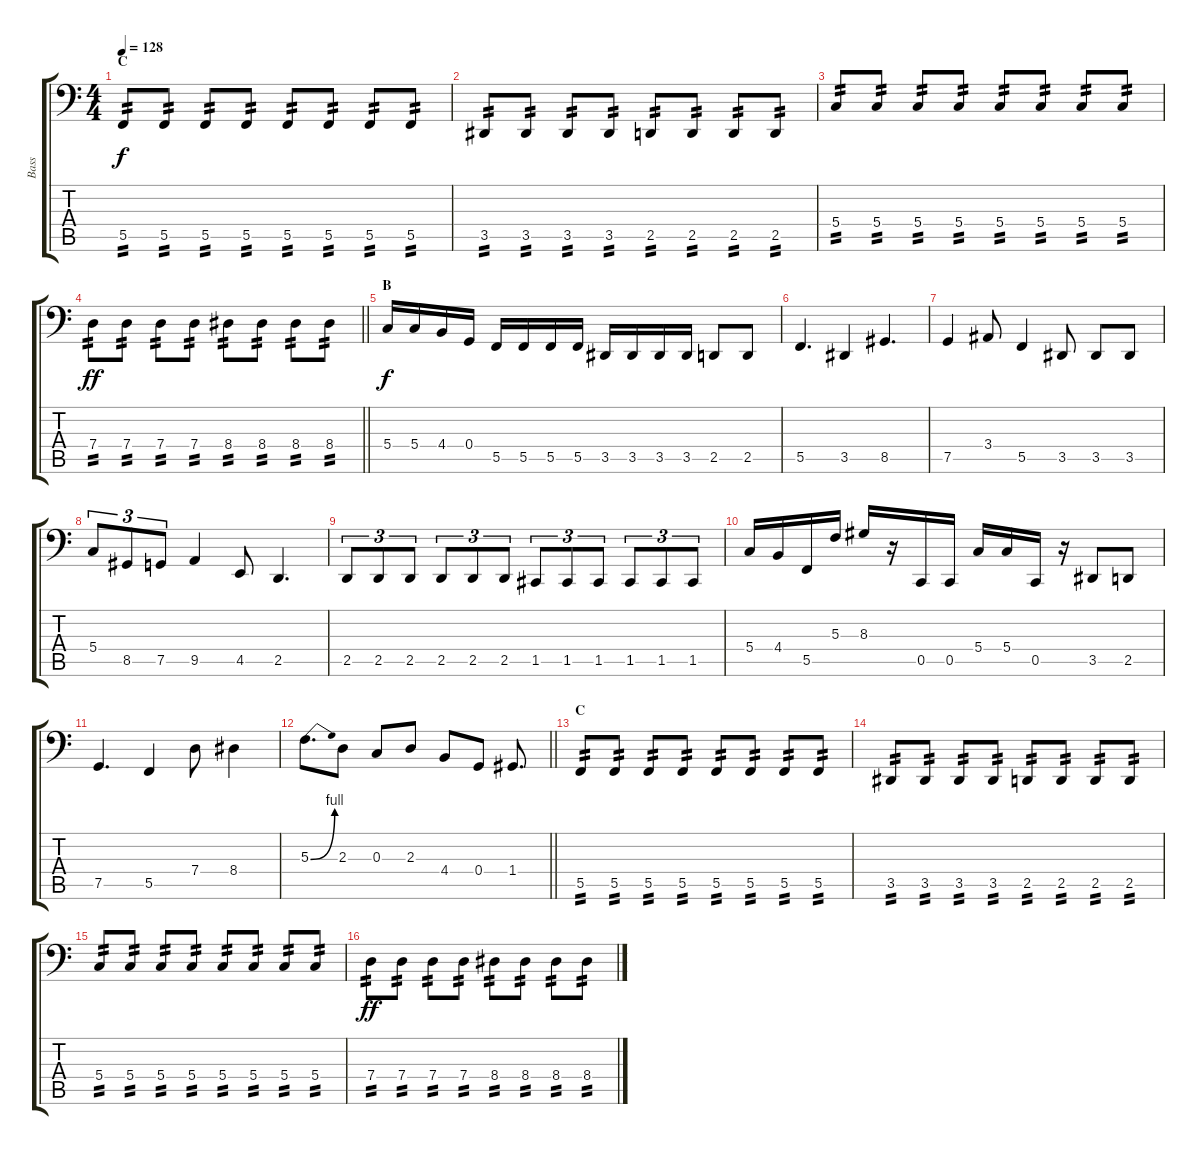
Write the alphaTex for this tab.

\track ("Bass" "Bass") {instrument electricbasspick}
\staff {score tabs}
\tuning (Bb2 F2 C2 G1 C1 A0) {hide}
\ts (4 4)
\section ("" "C")
\tempo 128
\clef f4
\ks c
5.5.8{tp 2 dy f} 5.5.8{tp 2} 5.5.8{tp 2} 5.5.8{tp 2} 5.5.8{tp 2} 5.5.8{tp 2} 5.5.8{tp 2} 5.5.8{tp 2} |
3.5.8{tp 2} 3.5.8{tp 2} 3.5.8{tp 2} 3.5.8{tp 2} 2.5.8{tp 2} 2.5.8{tp 2} 2.5.8{tp 2} 2.5.8{tp 2} |
5.4.8{tp 2} 5.4.8{tp 2} 5.4.8{tp 2} 5.4.8{tp 2} 5.4.8{tp 2} 5.4.8{tp 2} 5.4.8{tp 2} 5.4.8{tp 2} |
\barLineRight lightlight
7.4.8{tp 2 dy ff} 7.4.8{tp 2} 7.4.8{tp 2} 7.4.8{tp 2} 8.4.8{tp 2} 8.4.8{tp 2} 8.4.8{tp 2} 8.4.8{tp 2} |
\section ("" "B")
5.4.16{dy f} 5.4.16 4.4.16 0.4.16 5.5.16 5.5.16 5.5.16 5.5.16 3.5.16 3.5.16 3.5.16 3.5.16 2.5.8 2.5.8 |
5.5.4{d} 3.5.4 8.5.4{d} |
7.5.4 3.4.8 5.5.4 3.5.8 3.5.8 3.5.8 |
5.4.8{tu (3 2)} 8.5.8{tu (3 2)} 7.5.8{tu (3 2)} 9.5.4 4.5.8 2.5.4{d} |
2.5.8{tu (3 2)} 2.5.8{tu (3 2)} 2.5.8{tu (3 2)} 2.5.8{tu (3 2)} 2.5.8{tu (3 2)} 2.5.8{tu (3 2)} 1.5.8{tu (3 2)} 1.5.8{tu (3 2)} 1.5.8{tu (3 2)} 1.5.8{tu (3 2)} 1.5.8{tu (3 2)} 1.5.8{tu (3 2)} |
5.4.16 4.4.16 5.5.16 5.3.16 8.3.16 r.16 0.5.16 0.5.16 5.4.16 5.4.16 0.5.16 r.16 3.5.8 2.5.8 |
7.5.4{d} 5.5.4 7.4.8 8.4.4 |
\barLineRight lightlight
5.3{be (bend 0 0 60 4)}.8{d} 2.3.8 0.3.8 2.3.8 4.4.8 0.4.8 1.4.8{d} |
\section ("" "C")
5.5.8{tp 2} 5.5.8{tp 2} 5.5.8{tp 2} 5.5.8{tp 2} 5.5.8{tp 2} 5.5.8{tp 2} 5.5.8{tp 2} 5.5.8{tp 2} |
3.5.8{tp 2} 3.5.8{tp 2} 3.5.8{tp 2} 3.5.8{tp 2} 2.5.8{tp 2} 2.5.8{tp 2} 2.5.8{tp 2} 2.5.8{tp 2} |
5.4.8{tp 2} 5.4.8{tp 2} 5.4.8{tp 2} 5.4.8{tp 2} 5.4.8{tp 2} 5.4.8{tp 2} 5.4.8{tp 2} 5.4.8{tp 2} |
7.4.8{tp 2 dy ff} 7.4.8{tp 2} 7.4.8{tp 2} 7.4.8{tp 2} 8.4.8{tp 2} 8.4.8{tp 2} 8.4.8{tp 2} 8.4.8{tp 2}
